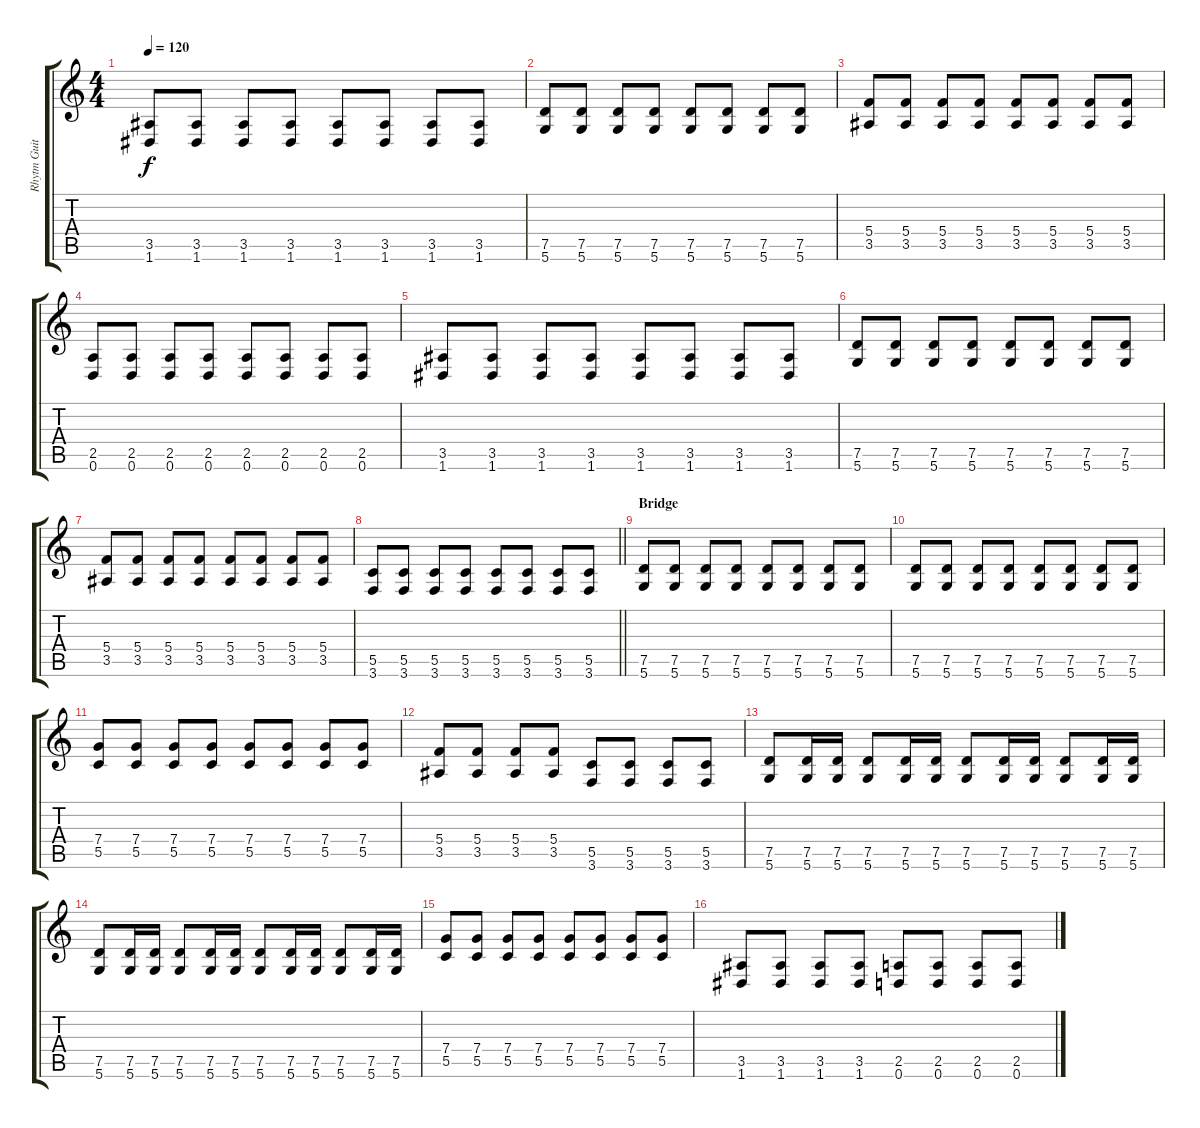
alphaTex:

\track ("Rhytm Guitar L" "Rhytm Guit") {instrument distortionguitar}
\staff {score tabs}
\tuning (D4 A3 F3 C3 G2 D2) {hide}
\ts (4 4)
\tempo 120
\clef g2
\ks c
(3.5 1.6).8{dy f volume 8} (3.5 1.6).8 (3.5 1.6).8 (3.5 1.6).8 (3.5 1.6).8 (3.5 1.6).8 (3.5 1.6).8 (3.5 1.6).8 |
(7.5 5.6).8 (7.5 5.6).8 (7.5 5.6).8 (7.5 5.6).8 (7.5 5.6).8 (7.5 5.6).8 (7.5 5.6).8 (7.5 5.6).8 |
(5.4 3.5).8 (5.4 3.5).8 (5.4 3.5).8 (5.4 3.5).8 (5.4 3.5).8 (5.4 3.5).8 (5.4 3.5).8 (5.4 3.5).8 |
(2.5 0.6).8 (2.5 0.6).8 (2.5 0.6).8 (2.5 0.6).8 (2.5 0.6).8 (2.5 0.6).8 (2.5 0.6).8 (2.5 0.6).8 |
(3.5 1.6).8 (3.5 1.6).8 (3.5 1.6).8 (3.5 1.6).8 (3.5 1.6).8 (3.5 1.6).8 (3.5 1.6).8 (3.5 1.6).8 |
(7.5 5.6).8 (7.5 5.6).8 (7.5 5.6).8 (7.5 5.6).8 (7.5 5.6).8 (7.5 5.6).8 (7.5 5.6).8 (7.5 5.6).8 |
(5.4 3.5).8 (5.4 3.5).8 (5.4 3.5).8 (5.4 3.5).8 (5.4 3.5).8 (5.4 3.5).8 (5.4 3.5).8 (5.4 3.5).8 |
\barLineRight lightlight
(5.5 3.6).8 (5.5 3.6).8 (5.5 3.6).8 (5.5 3.6).8 (5.5 3.6).8 (5.5 3.6).8 (5.5 3.6).8 (5.5 3.6).8 |
\section ("" "Bridge")
(7.5 5.6).8{volume 9} (7.5 5.6).8 (7.5 5.6).8 (7.5 5.6).8 (7.5 5.6).8 (7.5 5.6).8 (7.5 5.6).8 (7.5 5.6).8 |
(7.5 5.6).8 (7.5 5.6).8 (7.5 5.6).8 (7.5 5.6).8 (7.5 5.6).8 (7.5 5.6).8 (7.5 5.6).8 (7.5 5.6).8 |
(7.4 5.5).8 (7.4 5.5).8 (7.4 5.5).8 (7.4 5.5).8 (7.4 5.5).8 (7.4 5.5).8 (7.4 5.5).8 (7.4 5.5).8 |
(5.4 3.5).8 (5.4 3.5).8 (5.4 3.5).8 (5.4 3.5).8 (5.5 3.6).8 (5.5 3.6).8 (5.5 3.6).8 (5.5 3.6).8 |
(7.5 5.6).8{volume 8} (7.5 5.6).16 (7.5 5.6).16 (7.5 5.6).8 (7.5 5.6).16 (7.5 5.6).16 (7.5 5.6).8 (7.5 5.6).16 (7.5 5.6).16 (7.5 5.6).8 (7.5 5.6).16 (7.5 5.6).16 |
(7.5 5.6).8 (7.5 5.6).16 (7.5 5.6).16 (7.5 5.6).8 (7.5 5.6).16 (7.5 5.6).16 (7.5 5.6).8 (7.5 5.6).16 (7.5 5.6).16 (7.5 5.6).8 (7.5 5.6).16 (7.5 5.6).16 |
(7.4 5.5).8 (7.4 5.5).8 (7.4 5.5).8 (7.4 5.5).8 (7.4 5.5).8 (7.4 5.5).8 (7.4 5.5).8 (7.4 5.5).8 |
(3.5 1.6).8 (3.5 1.6).8 (3.5 1.6).8 (3.5 1.6).8 (2.5 0.6).8 (2.5 0.6).8 (2.5 0.6).8 (2.5 0.6).8
